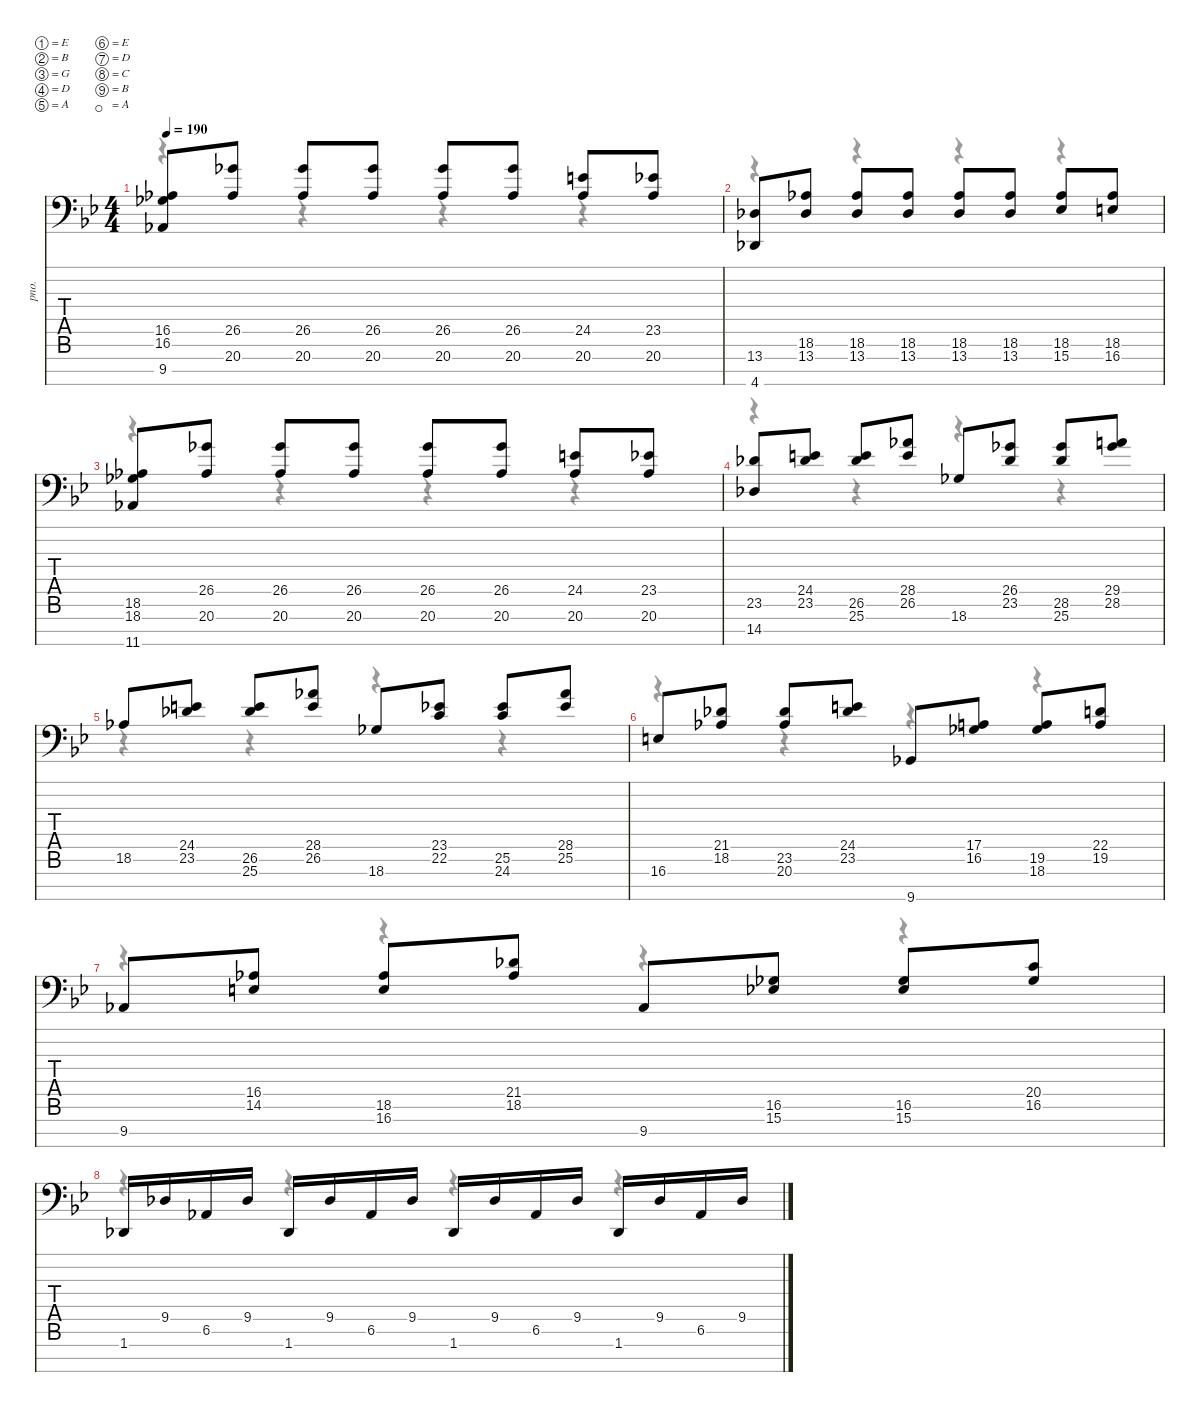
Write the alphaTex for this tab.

\defaultSystemsLayout 4
\hideDynamics
\bracketExtendMode nobrackets
\otherSystemsTrackNameOrientation horizontal
\track ("Left Hand" "pno.") {solo instrument acousticgrandpiano}
\staff {score tabs}
\tuning (E4 B3 G3 D3 A2 E2 D2 C2 B1 A1)
\voice
\ts (4 4)
\tempo 190
\clef f4
\ks bb
(16.6{acc b} 16.7{acc b} 9.9{acc b}).8{dy f beam Up} (26.6{acc b} 20.8{acc b}).8{beam Up} (26.6{acc b} 20.8{acc b}).8{beam Up} (26.6{acc b} 20.8{acc b}).8{beam Up} (26.6{acc b} 20.8{acc b}).8{beam Up} (26.6{acc b} 20.8{acc b}).8{beam Up} (24.6{acc forcenatural} 20.8{acc b}).8{beam Up} (23.6{acc b} 20.8{acc b}).8{beam Up} |
(13.8{acc b} 4.10{acc b}).8{beam Up} (18.7{acc b} 13.8{acc b}).8{beam Up} (18.7{acc b} 13.8{acc b}).8{beam Up} (18.7{acc b} 13.8{acc b}).8{beam Up} (18.7{acc b} 13.8{acc b}).8{beam Up} (18.7{acc b} 13.8{acc b}).8{beam Up} (18.7{acc b} 15.8{acc b}).8{beam Up} (18.7{acc b} 16.8{acc forcenatural}).8{beam Up} |
(18.7{acc b} 18.8{acc b} 11.10{acc b}).8{beam Up} (26.6{acc b} 20.8{acc b}).8{beam Up} (26.6{acc b} 20.8{acc b}).8{beam Up} (26.6{acc b} 20.8{acc b}).8{beam Up} (26.6{acc b} 20.8{acc b}).8{beam Up} (26.6{acc b} 20.8{acc b}).8{beam Up} (24.6{acc forcenatural} 20.8{acc b}).8{beam Up} (23.6{acc b} 20.8{acc b}).8{beam Up} |
(23.7{acc b} 14.9{acc b}).8{beam Up} (24.6{acc forcenatural} 23.7{acc b}).8{beam Up} (26.7{acc forcenatural} 25.8{acc b}).8{beam Up} (28.6{acc b} 26.7{acc forcenatural}).8{beam Up} 18.8{acc b}.8{beam Up} (26.6{acc b} 23.7{acc b}).8{beam Up} (28.7{acc b} 25.8{acc b}).8{beam Up} (29.6{acc forcenatural} 28.7{acc b}).8{beam Up} |
18.7{acc b}.8{beam Up} (24.6{acc forcenatural} 23.7{acc b}).8{beam Up} (26.7{acc forcenatural} 25.8{acc b}).8{beam Up} (28.6{acc b} 26.7{acc forcenatural}).8{beam Up} 18.8{acc b}.8{beam Up} (23.6{acc b} 22.7{acc forcenatural}).8{beam Up} (25.7{acc b} 24.8{acc forcenatural}).8{beam Up} (28.6{acc b} 25.7{acc b}).8{beam Up} |
16.8{acc forcenatural}.8{beam Up} (21.6{acc b} 18.7{acc b}).8{beam Up} (23.7{acc b} 20.8{acc b}).8{beam Up} (24.6{acc forcenatural} 23.7{acc b}).8{beam Up} 9.10{acc b}.8{beam Up} (17.6{acc forcenatural} 16.7{acc b}).8{beam Up} (19.7{acc forcenatural} 18.8{acc b}).8{beam Up} (22.6{acc forcenatural} 19.7{acc forcenatural}).8{beam Up} |
9.9{acc b}.8{beam Up} (16.6{acc b} 14.7{acc forcenatural}).8{beam Up} (18.7{acc b} 16.8{acc forcenatural}).8{beam Up} (21.6{acc b} 18.7{acc b}).8{beam Up} 9.9{acc b}.8{beam Up} (16.7{acc b} 15.8{acc b}).8{beam Up} (16.7{acc b} 15.8{acc b}).8{beam Up} (20.6{acc forcenatural} 16.7{acc b}).8{beam Up} |
1.8{acc b}.16{beam Up} 9.6{acc b}.16{beam Up} 6.7{acc b}.16{beam Up} 9.6{acc b}.16{beam Up} 1.8{acc b}.16{beam Up} 9.6{acc b}.16{beam Up} 6.7{acc b}.16{beam Up} 9.6{acc b}.16{beam Up} 1.8{acc b}.16{beam Up} 9.6{acc b}.16{beam Up} 6.7{acc b}.16{beam Up} 9.6{acc b}.16{beam Up} 1.8{acc b}.16{beam Up} 9.6{acc b}.16{beam Up} 6.7{acc b}.16{beam Up} 9.6{acc b}.16{beam Up}
\voice
\clef f4
\ottava regular
\simile none
\ks bb
r.4{dy mf beam Down} r.4{beam Down} r.4{beam Down} r.4{beam Down} |
r.4{beam Down} r.4{beam Down} r.4{beam Down} r.4{beam Down} |
r.4{beam Down} r.4{beam Down} r.4{beam Down} r.4{beam Down} |
r.4{beam Down} r.4{beam Down} r.4{beam Down} r.4{beam Down} |
r.4{beam Down} r.4{beam Down} r.4{beam Down} r.4{beam Down} |
r.4{beam Down} r.4{beam Down} r.4{beam Down} r.4{beam Down} |
r.4{beam Down} r.4{beam Down} r.4{beam Down} r.4{beam Down} |
r.4{beam Down} r.4{beam Down} r.4{beam Down} r.4{beam Down}
